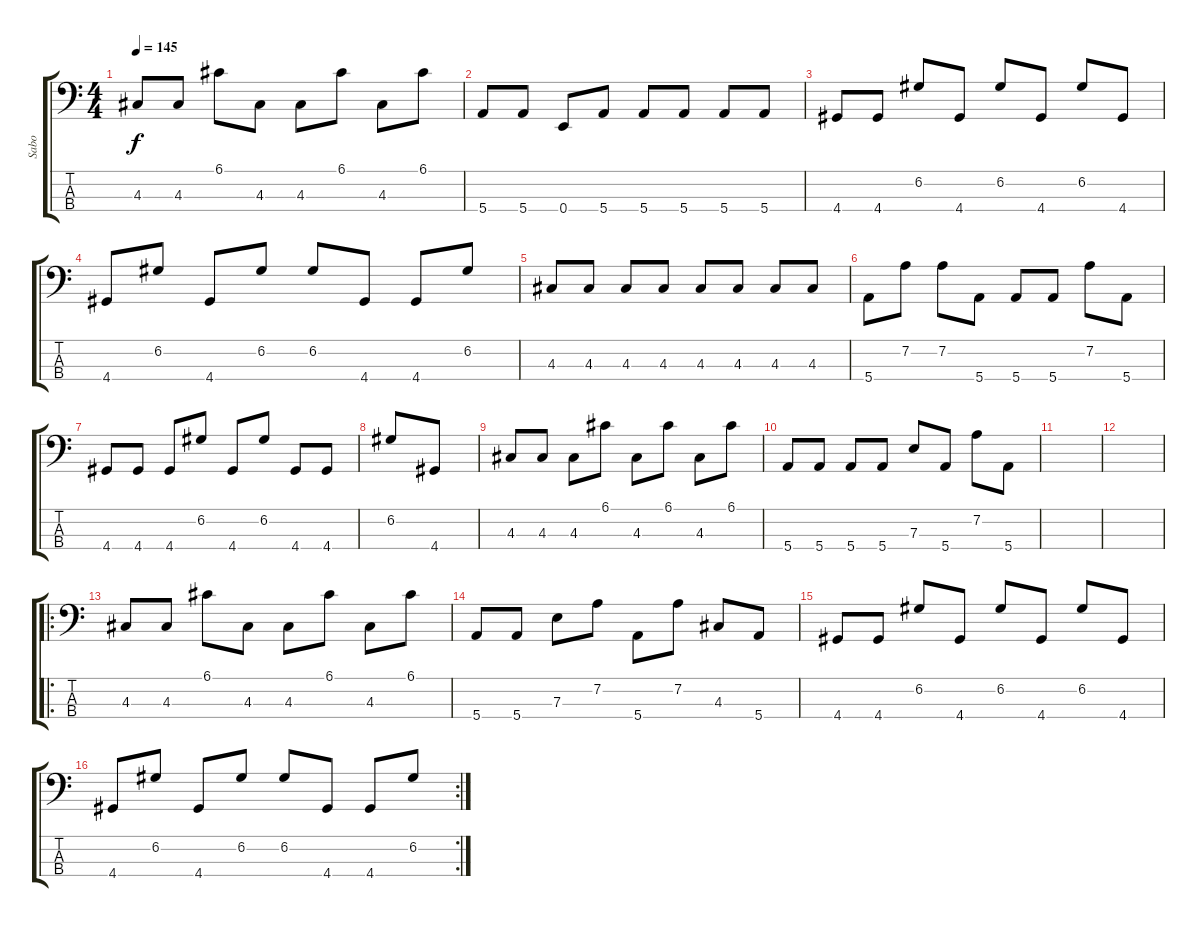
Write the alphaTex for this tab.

\track ("Sabo" "Sabo") {instrument electricbassfinger}
\staff {score tabs}
\tuning (G2 D2 A1 E1) {hide}
\ts (4 4)
\tempo 145
\clef f4
\ks c
4.3.8{dy f} 4.3.8 6.1.8 4.3.8 4.3.8 6.1.8 4.3.8 6.1.8 |
5.4.8 5.4.8 0.4.8 5.4.8 5.4.8 5.4.8 5.4.8 5.4.8 |
4.4.8 4.4.8 6.2.8 4.4.8 6.2.8 4.4.8 6.2.8 4.4.8 |
4.4.8 6.2.8 4.4.8 6.2.8 6.2.8 4.4.8 4.4.8 6.2.8 |
4.3.8 4.3.8 4.3.8 4.3.8 4.3.8 4.3.8 4.3.8 4.3.8 |
5.4.8 7.2.8 7.2.8 5.4.8 5.4.8 5.4.8 7.2.8 5.4.8 |
4.4.8 4.4.8 4.4.8 6.2.8 4.4.8 6.2.8 4.4.8 4.4.8 |
6.2.8 4.4.8 |
4.3.8 4.3.8 4.3.8 6.1.8 4.3.8 6.1.8 4.3.8 6.1.8 |
5.4.8 5.4.8 5.4.8 5.4.8 7.3.8 5.4.8 7.2.8 5.4.8 |
|
|
\ro
4.3.8 4.3.8 6.1.8 4.3.8 4.3.8 6.1.8 4.3.8 6.1.8 |
5.4.8 5.4.8 7.3.8 7.2.8 5.4.8 7.2.8 4.3.8 5.4.8 |
4.4.8 4.4.8 6.2.8 4.4.8 6.2.8 4.4.8 6.2.8 4.4.8 |
\rc 2
4.4.8 6.2.8 4.4.8 6.2.8 6.2.8 4.4.8 4.4.8 6.2.8
